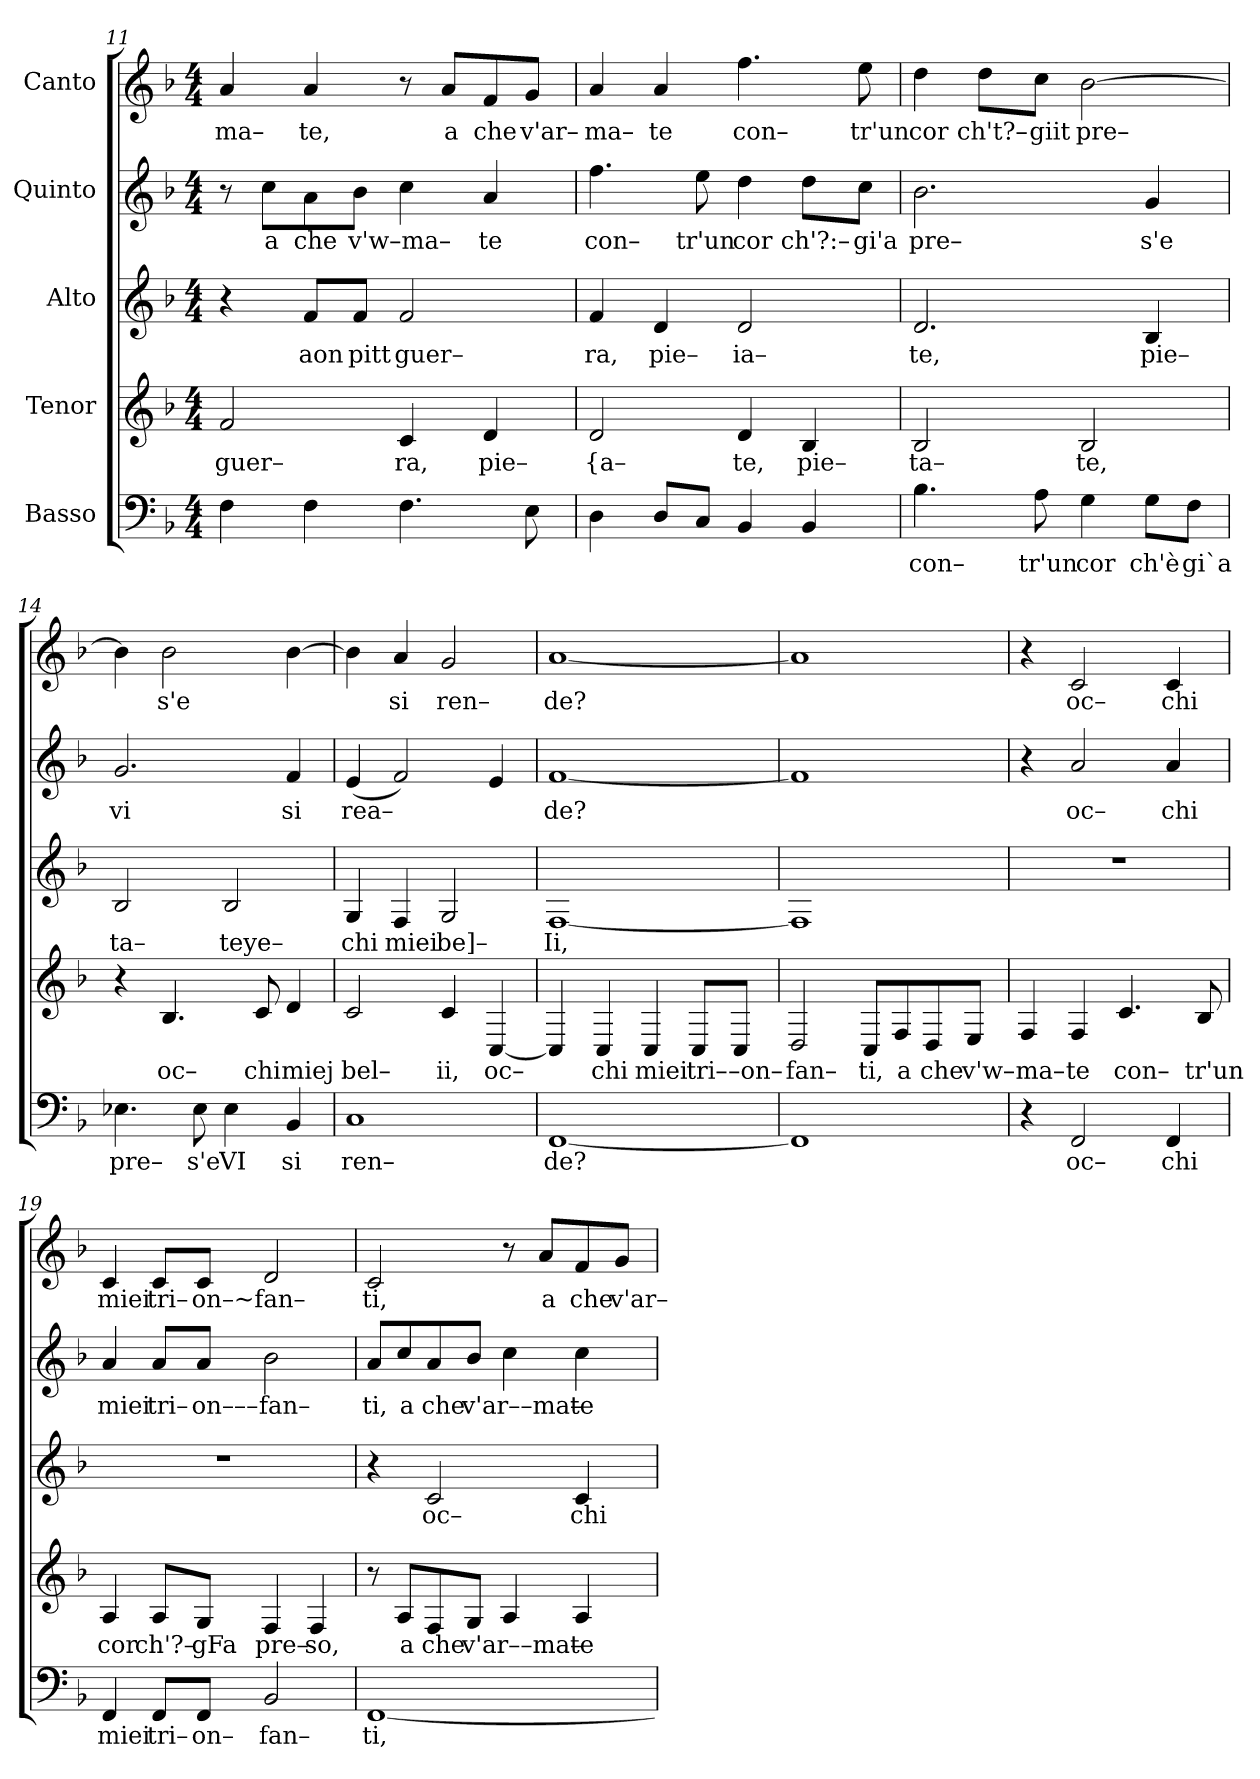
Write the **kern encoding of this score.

**kern	**text	**kern	**text	**kern	**text	**kern	**text	**kern	**text
*part5	*part5	*part4	*part4	*part3	*part3	*part2	*part2	*part1	*part1
*staff5	*staff5	*staff4	*staff4	*staff3	*staff3	*staff2	*staff2	*staff1	*staff1
*I"Basso	*	*I"Tenor	*	*I"Alto	*	*I"Quinto	*	*I"Canto	*
*clefF4	*	*clefG2	*	*clefG2	*	*clefG2	*	*clefG2	*
*k[b-]	*	*k[b-]	*	*k[b-]	*	*k[b-]	*	*k[b-]	*
*F:	*	*F:	*	*F:	*	*F:	*	*F:	*
*M4/4	*	*M4/4	*	*M4/4	*	*M4/4	*	*M4/4	*
=11	=11	=11	=11	=11	=11	=11	=11	=11	=11
!	!	!	!LO:LY:b	!	!	!	!	!	!LO:LY:b
4F\	.	2f/	guer–	4r	.	8r	.	4a/	ma–
!	!	!	!	!	!	!	!LO:LY:b	!	!
.	.	.	.	.	.	8cc\L	a	.	.
!	!	!	!	!	!LO:LY:b	!	!LO:LY:b	!	!LO:LY:b
4F\	.	.	.	8f/L	aon	8a\	che	4a/	te,
!	!	!	!	!	!LO:LY:b	!	!LO:LY:b	!	!
.	.	.	.	8f/J	pitt	8b-\J	v'w–ma–	.	.
!	!	!	!LO:LY:b	!	!LO:LY:b	!	!	!	!
4.F\	.	4c/	ra,	2f/	guer–	4cc\	.	8r	.
!	!	!	!	!	!	!	!	!	!LO:LY:b
.	.	.	.	.	.	.	.	8a/L	a
!	!	!	!LO:LY:b	!	!	!	!LO:LY:b	!	!LO:LY:b
.	.	4d/	pie–	.	.	4a/	te	8f/	che
!	!	!	!	!	!	!	!	!	!LO:LY:b
8E\	.	.	.	.	.	.	.	8g/J	v'ar–
=12	=12	=12	=12	=12	=12	=12	=12	=12	=12
!	!	!	!LO:LY:b	!	!LO:LY:b	!	!LO:LY:b	!	!LO:LY:b
4D\	.	2d/	{a–	4f/	ra,	4.ff\	con–	4a/	ma–
!	!	!	!	!	!LO:LY:b	!	!	!	!LO:LY:b
8D/L	.	.	.	4d/	pie–	.	.	4a/	te
!	!	!	!	!	!	!	!LO:LY:b	!	!
8C/J	.	.	.	.	.	8ee\	tr'un	.	.
!	!	!	!LO:LY:b	!	!LO:LY:b	!	!LO:LY:b	!	!LO:LY:b
4BB-/	.	4d/	te,	2d/	ia–	4dd\	cor	4.ff\	con–
!	!	!	!LO:LY:b	!	!	!	!LO:LY:b	!	!
4BB-/	.	4B-/	pie–	.	.	8dd\L	ch'?:–	.	.
!	!	!	!	!	!	!	!LO:LY:b	!	!LO:LY:b
.	.	.	.	.	.	8cc\J	gi'a	8ee\	tr'un
=13	=13	=13	=13	=13	=13	=13	=13	=13	=13
!	!LO:LY:b	!	!LO:LY:b	!	!LO:LY:b	!	!LO:LY:b	!	!LO:LY:b
4.B-\	con–	2B-/	ta–	2.d/	te,	2.b-\	pre–	4dd\	cor
!	!	!	!	!	!	!	!	!	!LO:LY:b
.	.	.	.	.	.	.	.	8dd\L	ch't?–
!	!LO:LY:b	!	!	!	!	!	!	!	!LO:LY:b
8A\	tr'un	.	.	.	.	.	.	8cc\J	giit
!	!LO:LY:b	!	!LO:LY:b	!	!	!	!	!	!LO:LY:b
4G\	cor	2B-/	te,	.	.	.	.	[2b-\	pre–
!	!LO:LY:b	!	!	!	!LO:LY:b	!	!LO:LY:b	!	!
8G\L	ch'è	.	.	4B-/	pie–	4g/	s'e	.	.
!	!LO:LY:b	!	!	!	!	!	!	!	!
8F\J	gi`a	.	.	.	.	.	.	.	.
=14	=14	=14	=14	=14	=14	=14	=14	=14	=14
!	!LO:LY:b	!	!	!	!LO:LY:b	!	!LO:LY:b	!	!
4.E-X\	pre–	4r	.	2B-/	ta–	2.g/	vi	4b-\]	.
!	!	!	!LO:LY:b	!	!	!	!	!	!LO:LY:b
.	.	4.B-/	oc–	.	.	.	.	2b-\	s'e
!	!LO:LY:b	!	!	!	!	!	!	!	!
8E-\	s'e	.	.	.	.	.	.	.	.
!	!LO:LY:b	!	!	!	!LO:LY:b	!	!	!	!
4E-\	VI	.	.	2B-/	teye–	.	.	.	.
!	!	!	!LO:LY:b	!	!	!	!	!	!
.	.	8c/	chi	.	.	.	.	.	.
!	!LO:LY:b	!	!LO:LY:b	!	!	!	!LO:LY:b	!	!
4BB-/	si	4d/	miej	.	.	4f/	si	[4b-\	.
=15	=15	=15	=15	=15	=15	=15	=15	=15	=15
!	!LO:LY:b	!	!LO:LY:b	!	!LO:LY:b	!	!LO:LY:b	!	!
1C	ren–	2c/	bel–	4G/	chi	(<4e/	rea–	4b-\]	.
!	!	!	!	!	!LO:LY:b	!	!	!	!LO:LY:b
.	.	.	.	4F/	miei	2f/)	.	4a/	si
!	!	!	!LO:LY:b	!	!LO:LY:b	!	!	!	!LO:LY:b
.	.	4c/	ii,	2G/	be]–	.	.	2g/	ren–
!	!	!	!LO:LY:b	!	!	!	!	!	!
.	.	[4C/	oc–	.	.	4e/	.	.	.
=16	=16	=16	=16	=16	=16	=16	=16	=16	=16
!	!LO:LY:b	!	!	!	!LO:LY:b	!	!LO:LY:b	!	!LO:LY:b
[1FF	de?	4C/]	.	[1F	Ii,	[1f	de?	[1a	de?
!	!	!	!LO:LY:b	!	!	!	!	!	!
.	.	4C/	chi	.	.	.	.	.	.
!	!	!	!LO:LY:b	!	!	!	!	!	!
.	.	4C/	miei	.	.	.	.	.	.
!	!	!	!LO:LY:b	!	!	!	!	!	!
.	.	8C/L	tri–	.	.	.	.	.	.
!	!	!	!LO:LY:b	!	!	!	!	!	!
.	.	8C/J	–on–	.	.	.	.	.	.
=17	=17	=17	=17	=17	=17	=17	=17	=17	=17
!	!	!	!LO:LY:b	!	!	!	!	!	!
1FF]	.	2D/	fan–	1F]	.	1f]	.	1a]	.
!	!	!	!LO:LY:b	!	!	!	!	!	!
.	.	8C/L	ti,	.	.	.	.	.	.
!	!	!	!LO:LY:b	!	!	!	!	!	!
.	.	8F/	a	.	.	.	.	.	.
!	!	!	!LO:LY:b	!	!	!	!	!	!
.	.	8D/	che	.	.	.	.	.	.
!	!	!	!LO:LY:b	!	!	!	!	!	!
.	.	8E/J	v'w–	.	.	.	.	.	.
=18	=18	=18	=18	=18	=18	=18	=18	=18	=18
!	!	!	!LO:LY:b	!	!	!	!	!	!
4r	.	4F/	ma–	1r	.	4r	.	4r	.
!	!LO:LY:b	!	!LO:LY:b	!	!	!	!LO:LY:b	!	!LO:LY:b
2FF/	oc–	4F/	te	.	.	2a/	oc–	2c/	oc–
!	!	!	!LO:LY:b	!	!	!	!	!	!
.	.	4.c/	con–	.	.	.	.	.	.
!	!LO:LY:b	!	!	!	!	!	!LO:LY:b	!	!LO:LY:b
4FF/	chi	.	.	.	.	4a/	chi	4c/	chi
!	!	!	!LO:LY:b	!	!	!	!	!	!
.	.	8B-/	tr'un	.	.	.	.	.	.
=19	=19	=19	=19	=19	=19	=19	=19	=19	=19
!	!LO:LY:b	!	!LO:LY:b	!	!	!	!LO:LY:b	!	!LO:LY:b
4FF/	miei	4A/	cor	1r	.	4a/	miei	4c/	miei
!	!LO:LY:b	!	!LO:LY:b	!	!	!	!LO:LY:b	!	!LO:LY:b
8FF/L	tri–	8A/L	ch'?–	.	.	8a/L	tri–	8c/L	tri–
!	!LO:LY:b	!	!LO:LY:b	!	!	!	!LO:LY:b	!	!LO:LY:b
8FF/J	on–	8G/J	gFa	.	.	8a/J	on–––	8c/J	on–~fan–
!	!LO:LY:b	!	!LO:LY:b	!	!	!	!LO:LY:b	!	!
2BB-/	fan–	4F/	pre–	.	.	2b-\	fan–	2d/	.
!	!	!	!LO:LY:b	!	!	!	!	!	!
.	.	4F/	so,	.	.	.	.	.	.
=20	=20	=20	=20	=20	=20	=20	=20	=20	=20
!	!LO:LY:b	!	!	!	!	!	!LO:LY:b	!	!LO:LY:b
[1FF	ti,	8r	.	4r	.	8a/L	ti,	2c/	ti,
!	!	!	!LO:LY:b	!	!	!	!LO:LY:b	!	!
.	.	8A/L	a	.	.	8cc/	a	.	.
!	!	!	!LO:LY:b	!	!LO:LY:b	!	!LO:LY:b	!	!
.	.	8F/	che	2c/	oc–	8a/	che	.	.
!	!	!	!LO:LY:b	!	!	!	!LO:LY:b	!	!
.	.	8G/J	v'ar––ma–	.	.	8b-/J	v'ar––ma–	.	.
.	.	4A/	.	.	.	4cc\	.	8r	.
!	!	!	!	!	!	!	!	!	!LO:LY:b
.	.	.	.	.	.	.	.	8a/L	a
!	!	!	!LO:LY:b	!	!LO:LY:b	!	!LO:LY:b	!	!LO:LY:b
.	.	4A/	te	4c/	chi	4cc\	te	8f/	che
!	!	!	!	!	!	!	!	!	!LO:LY:b
.	.	.	.	.	.	.	.	8g/J	v'ar–
=	=	=	=	=	=	=	=	=	=
*-	*-	*-	*-	*-	*-	*-	*-	*-	*-
